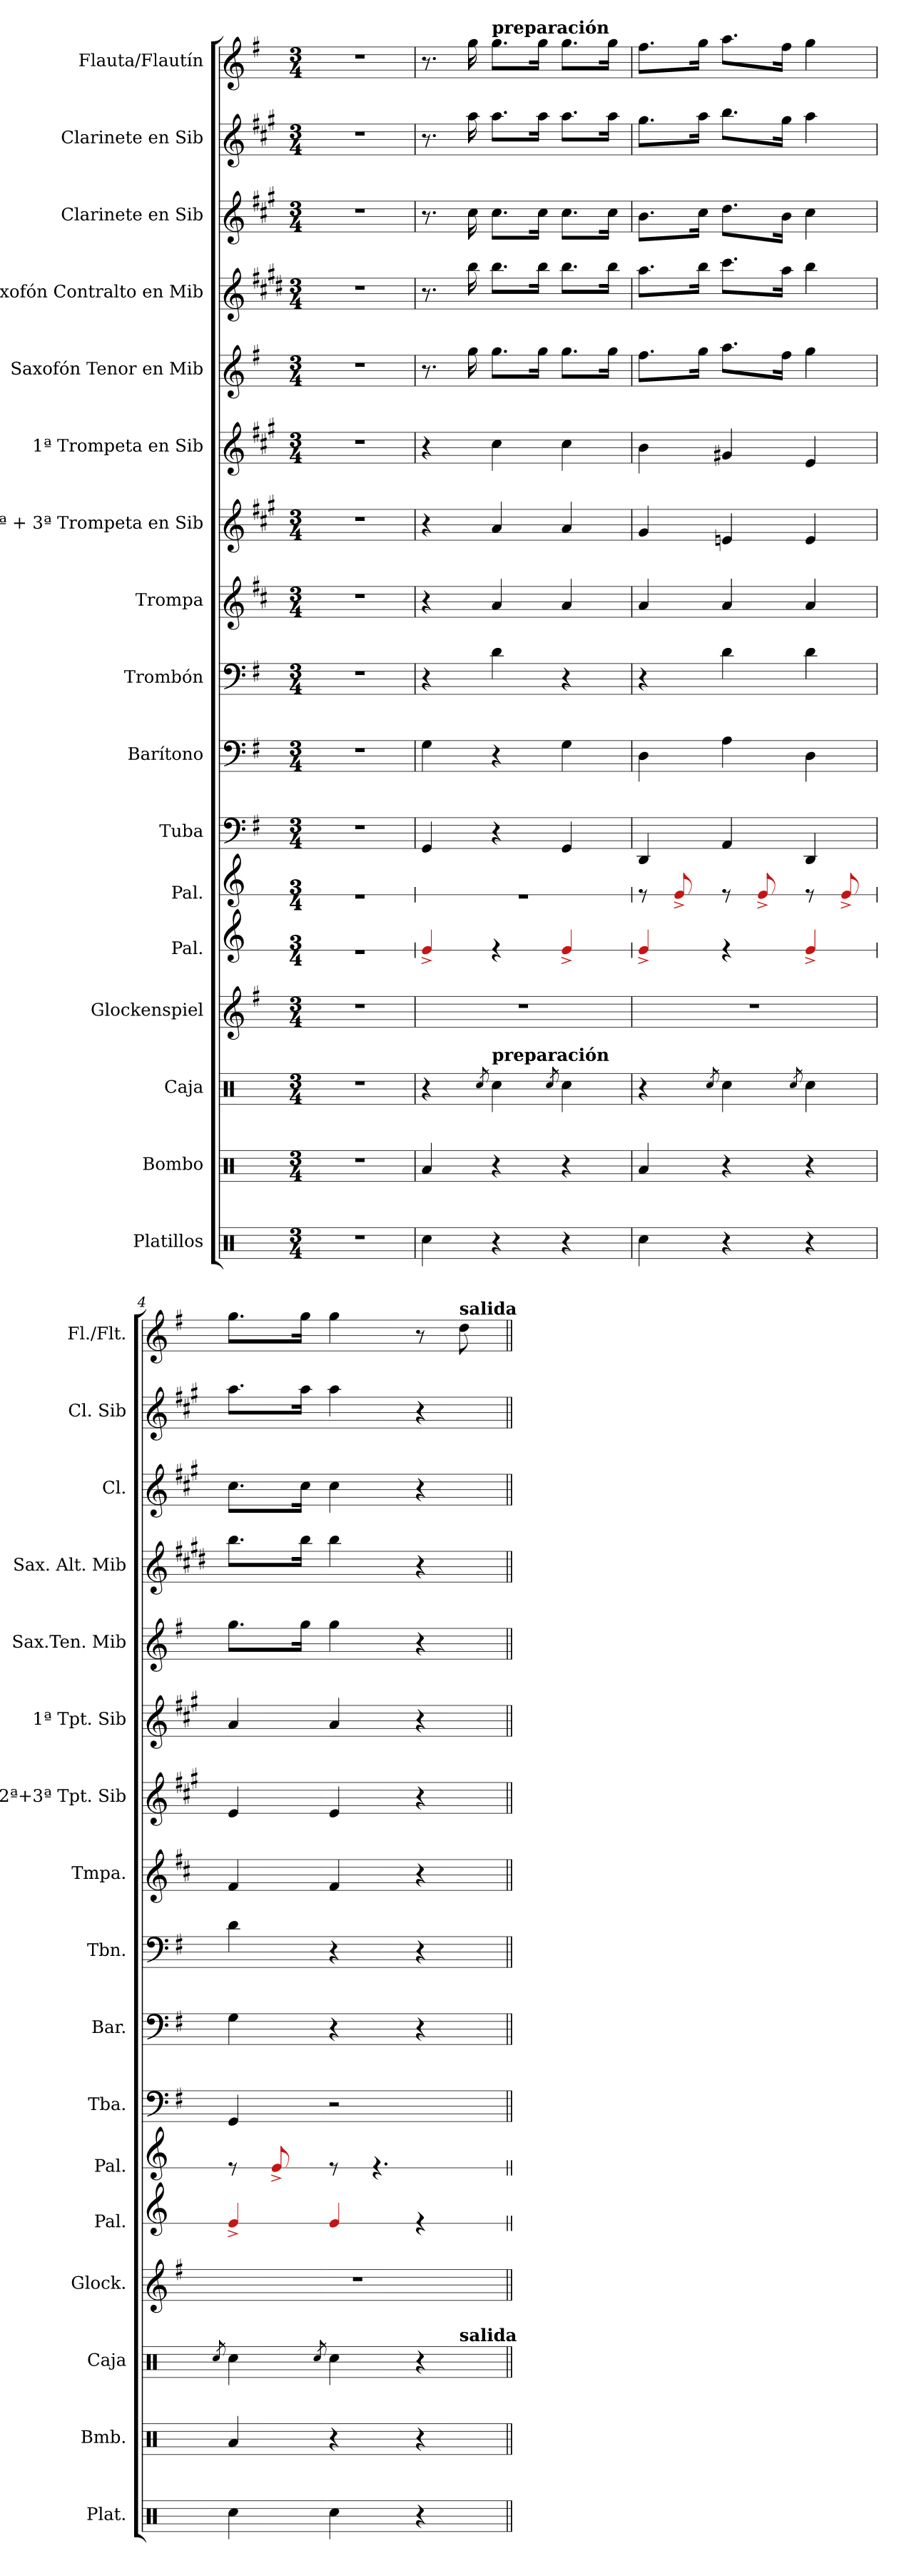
**kern	**kern	**kern	**kern	**kern	**kern	**kern	**kern	**kern	**kern	**kern	**kern	**kern	**kern	**kern	**kern	**kern
*part17	*part16	*part15	*part14	*part13	*part12	*part11	*part10	*part9	*part8	*part7	*part6	*part5	*part4	*part3	*part2	*part1
*staff17	*staff16	*staff15	*staff14	*staff13	*staff12	*staff11	*staff10	*staff9	*staff8	*staff7	*staff6	*staff5	*staff4	*staff3	*staff2	*staff1
*I"Platillos	*I"Bombo	*I"Caja	*I"Glockenspiel	*I"Pal.	*I"Pal.	*I"Tuba	*I"Barítono	*I"Trombón	*I"Trompa	*I"2ª + 3ª Trompeta en Sib	*I"1ª Trompeta en Sib	*I"Saxofón Tenor en Mib	*I"Saxofón Contralto en Mib	*I"Clarinete en Sib	*I"Clarinete en Sib	*I"Flauta/Flautín
*I'Plat.	*I'Bmb.	*I'Caja	*I'Glock.	*I'Pal.	*I'Pal.	*I'Tba.	*I'Bar.	*I'Tbn.	*I'Tmpa.	*I'2ª+3ª Tpt. Sib	*I'1ª Tpt. Sib	*I'Sax.Ten. Mib	*I'Sax. Alt. Mib	*I'Cl.	*I'Cl. Sib	*I'Fl./Flt.
!!LO:PB:g=z
*	*	*	*	*stria1	*stria1	*	*	*	*	*	*	*	*	*	*	*
*clefX	*clefX	*clefX	*clefG2	*clefG2	*clefG2	*clefF4	*clefF4	*clefF4	*clefG2	*clefG2	*clefG2	*clefG2	*clefG2	*clefG2	*clefG2	*clefG2
*	*	*	*ITrd-14c-24	*	*	*	*	*	*ITrd4c7	*ITrd1c2	*ITrd1c2	*ITrd8c14	*ITrd5c9	*ITrd1c2	*ITrd1c2	*
*k[]	*k[]	*k[]	*k[f#]	*k[]	*k[]	*k[f#]	*k[f#]	*k[f#]	*k[f#]	*k[f#]	*k[f#]	*k[f#]	*k[f#]	*k[f#]	*k[f#]	*k[f#]
*C:	*C:	*C:	*G:	*C:	*C:	*G:	*G:	*G:	*G:	*G:	*G:	*G:	*G:	*G:	*G:	*G:
*M3/4	*M3/4	*M3/4	*M3/4	*M3/4	*M3/4	*M3/4	*M3/4	*M3/4	*M3/4	*M3/4	*M3/4	*M3/4	*M3/4	*M3/4	*M3/4	*M3/4
*MM184	*MM184	*MM184	*MM184	*MM184	*MM184	*MM184	*MM184	*MM184	*MM184	*MM184	*MM184	*MM184	*MM184	*MM184	*MM184	*MM184
=1	=1	=1	=1	=1	=1	=1	=1	=1	=1	=1	=1	=1	=1	=1	=1	=1
!LO:N:vis=1	!LO:N:vis=1	!LO:N:vis=1	!LO:N:vis=1	!LO:N:vis=1	!LO:N:vis=1	!LO:N:vis=1	!LO:N:vis=1	!LO:N:vis=1	!LO:N:vis=1	!LO:N:vis=1	!LO:N:vis=1	!LO:N:vis=1	!LO:N:vis=1	!LO:N:vis=1	!LO:N:vis=1	!LO:N:vis=1
2.r	2.r	2.r	2.r	2.r	2.r	2.r	2.r	2.r	2.r	2.r	2.r	2.r	2.r	2.r	2.r	2.r
=2	=2	=2	=2	=2	=2	=2	=2	=2	=2	=2	=2	=2	=2	=2	=2	=2
!	!	!	!LO:N:vis=1	!	!LO:N:vis=1	!	!	!	!	!	!	!	!	!	!	!
4Rcci\	4Rai/	4r	2.r	4Re^i/	2.r	4GGi/	4Gi\	4r	4r	4r	4r	8.r	8.r	8.r	8.r	8.r
.	.	.	.	.	.	.	.	.	.	.	.	16gi\	16ddi\	16bi\	16ggi\	16ggi\
.	.	8qRcci/	.	.	.	.	.	.	.	.	.	.	.	.	.	.
!	!	!	!	!	!	!	!	!	!	!	!	!	!	!	!	!LO:TX:a:B:t=preparación
!	!	!LO:TX:a:B:t=preparación	!	!	!	!	!	!	!	!	!	!	!	!	!	!
4r	4r	4Rcci\	.	4r	.	4r	4r	4di\	4di/	4gi/	4bi\	8.gi\L	8.ddi\L	8.bi\L	8.ggi\L	8.ggi\L
.	.	.	.	.	.	.	.	.	.	.	.	16gi\Jk	16ddi\Jk	16bi\Jk	16ggi\Jk	16ggi\Jk
.	.	8qRcci/	.	.	.	.	.	.	.	.	.	.	.	.	.	.
4r	4r	4Rcci\	.	4Re^i/	.	4GGi/	4Gi\	4r	4di/	4gi/	4bi\	8.gi\L	8.ddi\L	8.bi\L	8.ggi\L	8.ggi\L
.	.	.	.	.	.	.	.	.	.	.	.	16gi\Jk	16ddi\Jk	16bi\Jk	16ggi\Jk	16ggi\Jk
=3	=3	=3	=3	=3	=3	=3	=3	=3	=3	=3	=3	=3	=3	=3	=3	=3
!	!	!	!LO:N:vis=1	!	!	!	!	!	!	!	!	!	!	!	!	!
4Rcci\	4Rai/	4r	2.r	4Re^i/	8r	4DDi/	4Di\	4r	4di/	4f#i/	4ai\	8.f#i\L	8.cci\L	8.ai\L	8.ff#i\L	8.ff#i\L
.	.	.	.	.	8Re^i/	.	.	.	.	.	.	.	.	.	.	.
.	.	.	.	.	.	.	.	.	.	.	.	16gi\Jk	16ddi\Jk	16bi\Jk	16ggi\Jk	16ggi\Jk
.	.	8qRcci/	.	.	.	.	.	.	.	.	.	.	.	.	.	.
4r	4r	4Rcci\	.	4r	8r	4AAi/	4Ai\	4di\	4di/	4dni/	4f#Xi/	8.ai\L	8.eei\L	8.cci\L	8.aai\L	8.aai\L
.	.	.	.	.	8Re^i/	.	.	.	.	.	.	.	.	.	.	.
.	.	.	.	.	.	.	.	.	.	.	.	16f#i\Jk	16cci\Jk	16ai\Jk	16ff#i\Jk	16ff#i\Jk
.	.	8qRcci/	.	.	.	.	.	.	.	.	.	.	.	.	.	.
4r	4r	4Rcci\	.	4Re^i/	8r	4DDi/	4Di\	4di\	4di/	4di/	4di/	4gi\	4ddi\	4bi\	4ggi\	4ggi\
.	.	.	.	.	8Re^i/	.	.	.	.	.	.	.	.	.	.	.
=4	=4	=4	=4	=4	=4	=4	=4	=4	=4	=4	=4	=4	=4	=4	=4	=4
.	.	8qRcci/	.	.	.	.	.	.	.	.	.	.	.	.	.	.
!	!	!	!LO:N:vis=1	!	!	!	!	!	!	!	!	!	!	!	!	!
*	*	*^	*	*	*	*	*	*	*	*	*	*	*	*	*	*
4Rcci\	4Rai/	4Rcci\	2ryy	2.r	4Re^i/	8r	4GGi/	4Gi\	4di\	4Bi/	4di/	4gi/	8.gi\L	8.ddi\L	8.bi\L	8.ggi\L	8.ggi\L
.	.	.	.	.	.	8Re^i/	.	.	.	.	.	.	.	.	.	.	.
.	.	.	.	.	.	.	.	.	.	.	.	.	16gi\Jk	16ddi\Jk	16bi\Jk	16ggi\Jk	16ggi\Jk
.	.	8qRcci/	.	.	.	.	.	.	.	.	.	.	.	.	.	.	.
4Rcci\	4r	4Rcci\	.	.	4Rei/	8r	2r	4r	4r	4Bi/	4di/	4gi/	4gi\	4ddi\	4bi\	4ggi\	4ggi\
.	.	.	.	.	.	4.r	.	.	.	.	.	.	.	.	.	.	.
4r	4r	4r	8ryy	.	4r	.	.	4r	4r	4r	4r	4r	4r	4r	4r	4r	8r
!	!	!	!	!	!	!	!	!	!	!	!	!	!	!	!	!	!LO:TX:a:B:t=salida
!	!	!	!LO:TX:a:B:t=salida	!	!	!	!	!	!	!	!	!	!	!	!	!	!
.	.	.	8ryy	.	.	.	.	.	.	.	.	.	.	.	.	.	8ddi\
*	*	*v	*v	*	*	*	*	*	*	*	*	*	*	*	*	*	*
=||	=||	=||	=||	=||	=||	=||	=||	=||	=||	=||	=||	=||	=||	=||	=||	=||
*-	*-	*-	*-	*-	*-	*-	*-	*-	*-	*-	*-	*-	*-	*-	*-	*-
